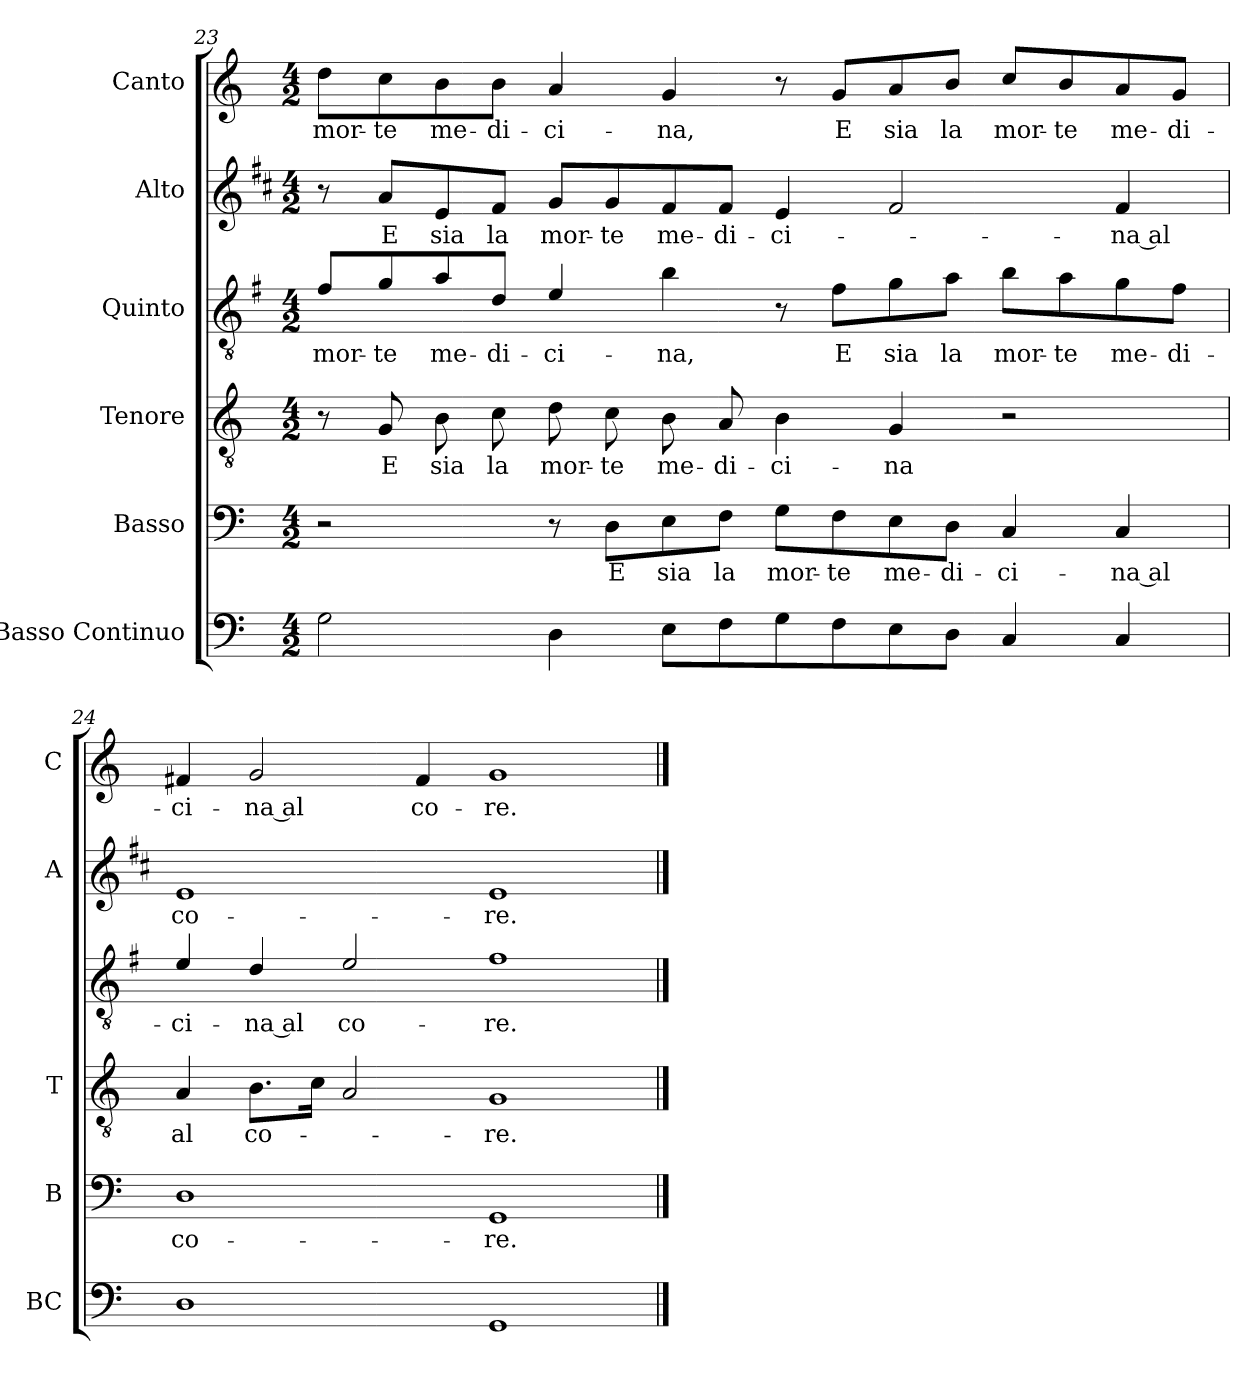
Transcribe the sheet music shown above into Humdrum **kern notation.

**kern	**kern	**text	**kern	**text	**kern	**text	**kern	**text	**kern	**text
*part6	*part5	*part5	*part4	*part4	*part3	*part3	*part2	*part2	*part1	*part1
*staff6	*staff5	*staff5	*staff4	*staff4	*staff3	*staff3	*staff2	*staff2	*staff1	*staff1
*I"Basso Continuo	*I"Basso	*	*I"Tenore	*	*I"Quinto	*	*I"Alto	*	*I"Canto	*
*I'BC	*I'B	*	*I'T	*	*	*	*I'A	*	*I'C	*
!!LO:LB:g=z
*clefF4	*clefF4	*	*clefGv2	*	*clefGv2	*	*clefG2	*	*clefG2	*
*	*	*	*	*	*ITrd4c7	*	*ITrd1c2	*	*	*
*k[]	*k[]	*	*k[]	*	*k[]	*	*k[]	*	*k[]	*
*C:	*C:	*	*C:	*	*C:	*	*C:	*	*C:	*
*M4/2	*M4/2	*	*M4/2	*	*M4/2	*	*M4/2	*	*M4/2	*
=23	=23	=23	=23	=23	=23	=23	=23	=23	=23	=23
!	!	!	!	!	!	!LO:LY:b	!	!	!	!LO:LY:b
2G\	2r	.	8r	.	8B/L	mor-	8r	.	8dd\L	mor-
!	!	!	!	!LO:LY:b	!	!LO:LY:b	!	!LO:LY:b	!	!LO:LY:b
.	.	.	8G/	E	8c/	-te	8g/L	E	8cc\	-te
!	!	!	!	!LO:LY:b	!	!LO:LY:b	!	!LO:LY:b	!	!LO:LY:b
.	.	.	8B\	sia	8d/	me-	8d/	sia	8b\	me-
!	!	!	!	!LO:LY:b	!	!LO:LY:b	!	!LO:LY:b	!	!LO:LY:b
.	.	.	8c\	la	8G/J	-di-	8e/J	la	8b\J	-di-
!	!	!	!	!LO:LY:b	!	!LO:LY:b	!	!LO:LY:b	!	!LO:LY:b
4D\	8r	.	8d\	mor-	4A/	-ci-	8f/L	mor-	4a/	-ci-
!	!	!LO:LY:b	!	!LO:LY:b	!	!	!	!LO:LY:b	!	!
.	8D\L	E	8c\	-te	.	.	8f/	-te	.	.
!	!	!LO:LY:b	!	!LO:LY:b	!	!LO:LY:b	!	!LO:LY:b	!	!LO:LY:b
8E\L	8E\	sia	8B\	me-	4e\	-na,	8e/	me-	4g/	-na,
!	!	!LO:LY:b	!	!LO:LY:b	!	!	!	!LO:LY:b	!	!
8F\	8F\J	la	8A/	-di-	.	.	8e/J	-di-	.	.
!	!	!LO:LY:b	!	!LO:LY:b	!	!	!	!LO:LY:b	!	!
8G\	8G\L	mor-	4B\	-ci-	8r	.	4d/	-ci-	8r	.
!	!	!LO:LY:b	!	!	!	!LO:LY:b	!	!	!	!LO:LY:b
8F\	8F\	-te	.	.	8B\L	E	.	.	8g/L	E
!	!	!LO:LY:b	!	!LO:LY:b	!	!LO:LY:b	!	!	!	!LO:LY:b
8E\	8E\	me-	4G/	-na	8c\	sia	2e/	.	8a/	sia
!	!	!LO:LY:b	!	!	!	!LO:LY:b	!	!	!	!LO:LY:b
8D\J	8D\J	-di-	.	.	8d\J	la	.	.	8b/J	la
!	!	!LO:LY:b	!	!	!	!LO:LY:b	!	!	!	!LO:LY:b
4C/	4C/	-ci-	2r	.	8e\L	mor-	.	.	8cc/L	mor-
!	!	!	!	!	!	!LO:LY:b	!	!	!	!LO:LY:b
.	.	.	.	.	8d\	-te	.	.	8b/	-te
!	!	!LO:LY:b	!	!	!	!LO:LY:b	!	!LO:LY:b	!	!LO:LY:b
4C/	4C/	-na al	.	.	8c\	me-	4e/	-na al	8a/	me-
!	!	!	!	!	!	!LO:LY:b	!	!	!	!LO:LY:b
.	.	.	.	.	8B\J	-di-	.	.	8g/J	-di-
=24	=24	=24	=24	=24	=24	=24	=24	=24	=24	=24
!	!	!LO:LY:b	!	!LO:LY:b	!	!LO:LY:b	!	!LO:LY:b	!	!LO:LY:b
1D	1D	co-	4A/	al	4A/	-ci-	1d	co-	4f#X/	-ci-
!	!	!	!	!LO:LY:b	!	!LO:LY:b	!	!	!	!LO:LY:b
.	.	.	8.B\L	co-	4G/	-na al	.	.	2g/	-na al
.	.	.	16c\Jk	.	.	.	.	.	.	.
!	!	!	!	!	!	!LO:LY:b	!	!	!	!
.	.	.	2A/	.	2A/	co-	.	.	.	.
!	!	!	!	!	!	!	!	!	!	!LO:LY:b
.	.	.	.	.	.	.	.	.	4f#/	co-
!	!	!LO:LY:b	!	!LO:LY:b	!	!LO:LY:b	!	!LO:LY:b	!	!LO:LY:b
1GG	1GG	-re.	1G	-re.	1B	-re.	1d	-re.	1g	-re.
==	==	==	==	==	==	==	==	==	==	==
*-	*-	*-	*-	*-	*-	*-	*-	*-	*-	*-
